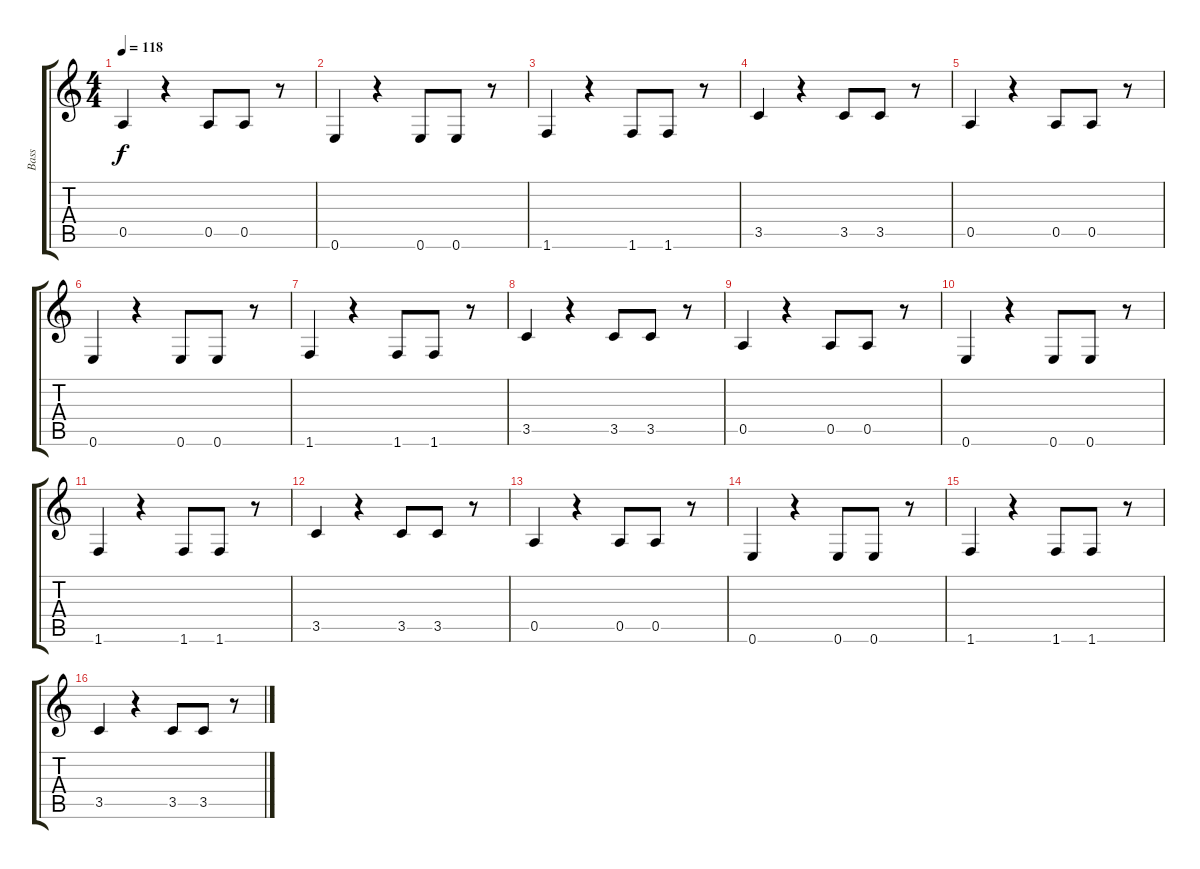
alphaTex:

\track ("Bass" "Bass") {instrument electricbassfinger}
\staff {score tabs}
\tuning (E4 B3 G3 D3 A2 E2) {hide}
\ts (4 4)
\tempo 118
\clef g2
\ks c
0.5.4{dy f} r.4 0.5.8 0.5.8 r.8 |
0.6.4 r.4 0.6.8 0.6.8 r.8 |
1.6.4 r.4 1.6.8 1.6.8 r.8 |
3.5.4 r.4 3.5.8 3.5.8 r.8 |
0.5.4 r.4 0.5.8 0.5.8 r.8 |
0.6.4 r.4 0.6.8 0.6.8 r.8 |
1.6.4 r.4 1.6.8 1.6.8 r.8 |
3.5.4 r.4 3.5.8 3.5.8 r.8 |
0.5.4 r.4 0.5.8 0.5.8 r.8 |
0.6.4 r.4 0.6.8 0.6.8 r.8 |
1.6.4 r.4 1.6.8 1.6.8 r.8 |
3.5.4 r.4 3.5.8 3.5.8 r.8 |
0.5.4 r.4 0.5.8 0.5.8 r.8 |
0.6.4 r.4 0.6.8 0.6.8 r.8 |
1.6.4 r.4 1.6.8 1.6.8 r.8 |
3.5.4 r.4 3.5.8 3.5.8 r.8
